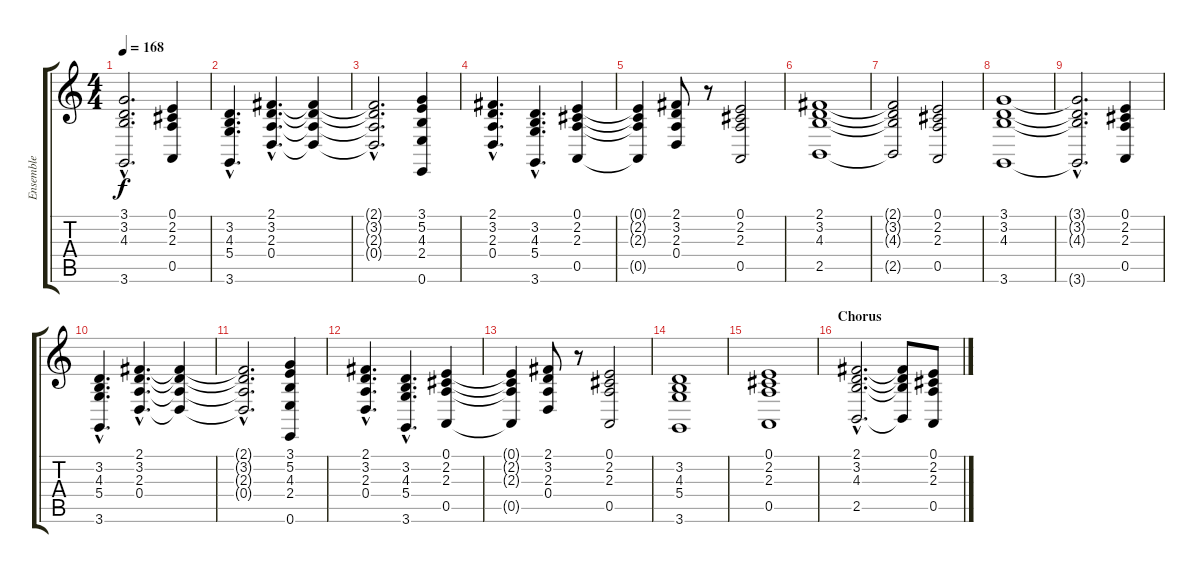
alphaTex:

\track ("Ensemble" "Ensemble") {instrument stringensemble1}
\staff {score tabs}
\tuning (E4 B3 G3 D3 A2 E2) {hide}
\ts (4 4)
\tempo 168
\clef g2
\ks c
(3.1{hac t} 3.2{hac t} 4.3{hac t} 3.6{hac t}).2{d dy f} (0.1 2.2 2.3 0.5).4 |
(3.2{hac} 4.3{hac} 5.4{hac} 3.6{hac}).4{d} (2.1{hac} 3.2{hac} 2.3{hac} 0.4{hac}).4{d} (2.1{t} 3.2{t} 2.3{t} 0.4{t}).4 |
(2.1{hac t} 3.2{hac t} 2.3{hac t} 0.4{hac t}).2{d} (3.1 5.2 4.3 2.4 0.6).4 |
(2.1{hac} 3.2{hac} 2.3{hac} 0.4{hac}).4{d} (3.2{hac} 4.3{hac} 5.4{hac} 3.6{hac}).4{d} (0.1 2.2 2.3 0.5).4 |
(0.1{t} 2.2{t} 2.3{t} 0.5{t}).4 (2.1 3.2 2.3 0.4).8 r.8 (0.1 2.2 2.3 0.5).2 |
\section ("" "")
(2.1 3.2 4.3 2.5).1 |
(2.1{t} 3.2{t} 4.3{t} 2.5{t}).2 (0.1 2.2 2.3 0.5).2 |
(3.1 3.2 4.3 3.6).1 |
(3.1{hac t} 3.2{hac t} 4.3{hac t} 3.6{hac t}).2{d} (0.1 2.2 2.3 0.5).4 |
(3.2{hac} 4.3{hac} 5.4{hac} 3.6{hac}).4{d} (2.1{hac} 3.2{hac} 2.3{hac} 0.4{hac}).4{d} (2.1{t} 3.2{t} 2.3{t} 0.4{t}).4 |
(2.1{hac t} 3.2{hac t} 2.3{hac t} 0.4{hac t}).2{d} (3.1 5.2 4.3 2.4 0.6).4 |
(2.1{hac} 3.2{hac} 2.3{hac} 0.4{hac}).4{d} (3.2{hac} 4.3{hac} 5.4{hac} 3.6{hac}).4{d} (0.1 2.2 2.3 0.5).4 |
(0.1{t} 2.2{t} 2.3{t} 0.5{t}).4 (2.1 3.2 2.3 0.4).8 r.8 (0.1 2.2 2.3 0.5).2 |
(3.2 4.3 5.4 3.6).1 |
(0.1 2.2 2.3 0.5).1 |
\section ("" "Chorus")
(2.1{hac} 3.2{hac} 4.3{hac} 2.5{hac}).2{d} (2.1{t} 3.2{t} 4.3{t} 2.5{t}).8 (0.1 2.2 2.3 0.5).8
